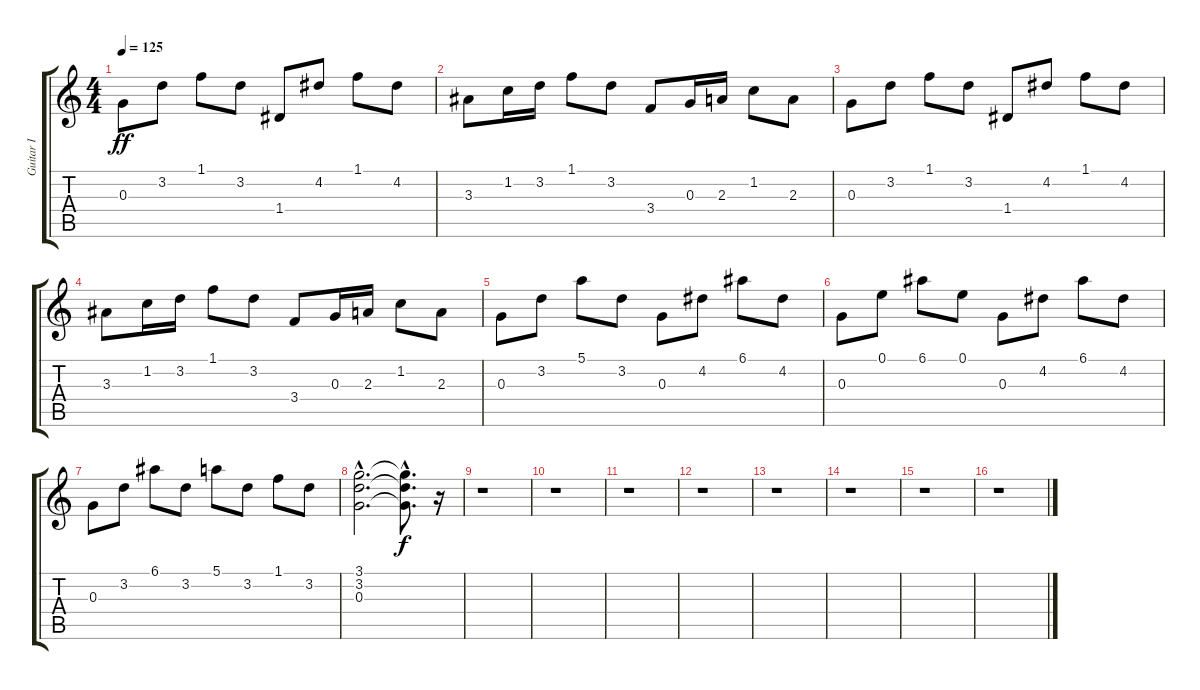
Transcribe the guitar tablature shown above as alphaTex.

\track ("Guitar I" "Guitar I") {instrument electricguitarclean}
\staff {score tabs}
\tuning (E4 B3 G3 D3 A2 E2) {hide}
\ts (4 4)
\tempo 125
\clef g2
\ks c
0.3.8{dy ff} 3.2.8 1.1.8 3.2.8 1.4.8 4.2.8 1.1.8 4.2.8 |
3.3.8 1.2.16 3.2.16 1.1.8 3.2.8 3.4.8 0.3.16 2.3.16 1.2.8 2.3.8 |
0.3.8 3.2.8 1.1.8 3.2.8 1.4.8 4.2.8 1.1.8 4.2.8 |
3.3.8 1.2.16 3.2.16 1.1.8 3.2.8 3.4.8 0.3.16 2.3.16 1.2.8 2.3.8 |
0.3.8 3.2.8 5.1.8 3.2.8 0.3.8 4.2.8 6.1.8 4.2.8 |
0.3.8 0.1.8 6.1.8 0.1.8 0.3.8 4.2.8 6.1.8 4.2.8 |
0.3.8 3.2.8 6.1.8 3.2.8 5.1.8 3.2.8 1.1.8 3.2.8 |
(3.1{hac} 3.2{hac} 0.3{hac}).2{d} (3.1{hac t} 3.2{hac t} 0.3{hac t}).8{d dy f} r.16 |
r.1 |
r.1 |
r.1 |
r.1 |
r.1 |
r.1 |
r.1 |
r.1
